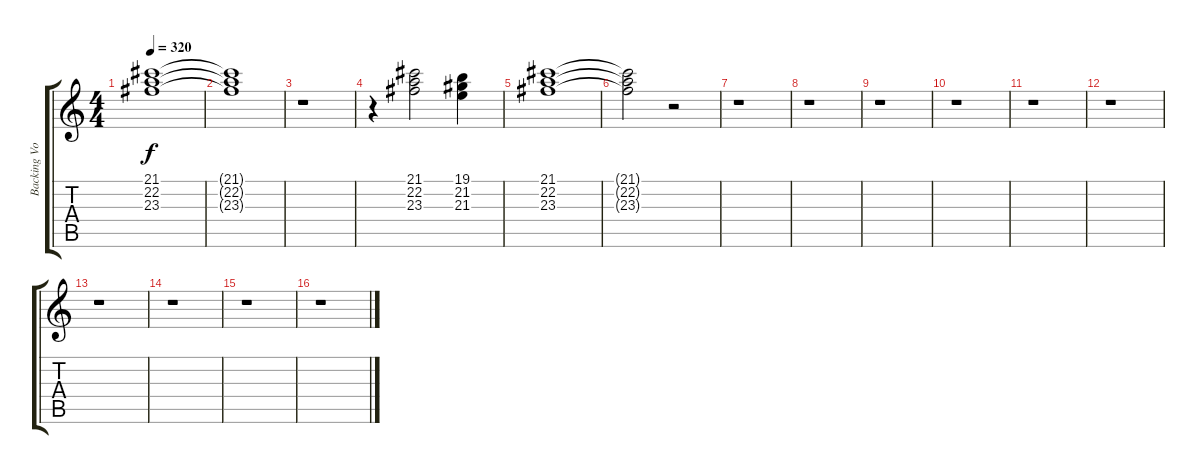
\track ("Backing Vocals" "Backing Vo") {instrument synthvoice}
\staff {score tabs}
\tuning (E4 B3 G3 D3 A2 E2) {hide}
\ts (4 4)
\tempo 320
\clef g2
\ks c
(21.1 22.2 23.3).1{dy f} |
(21.1{t} 22.2{t} 23.3{t}).1 |
r.1 |
r.4 (21.1 22.2 23.3).2 (19.1 21.2 21.3).4 |
(21.1 22.2 23.3).1 |
(21.1{t} 22.2{t} 23.3{t}).2 r.2 |
r.1 |
r.1 |
r.1 |
r.1 |
r.1 |
r.1 |
r.1 |
r.1 |
r.1 |
r.1
